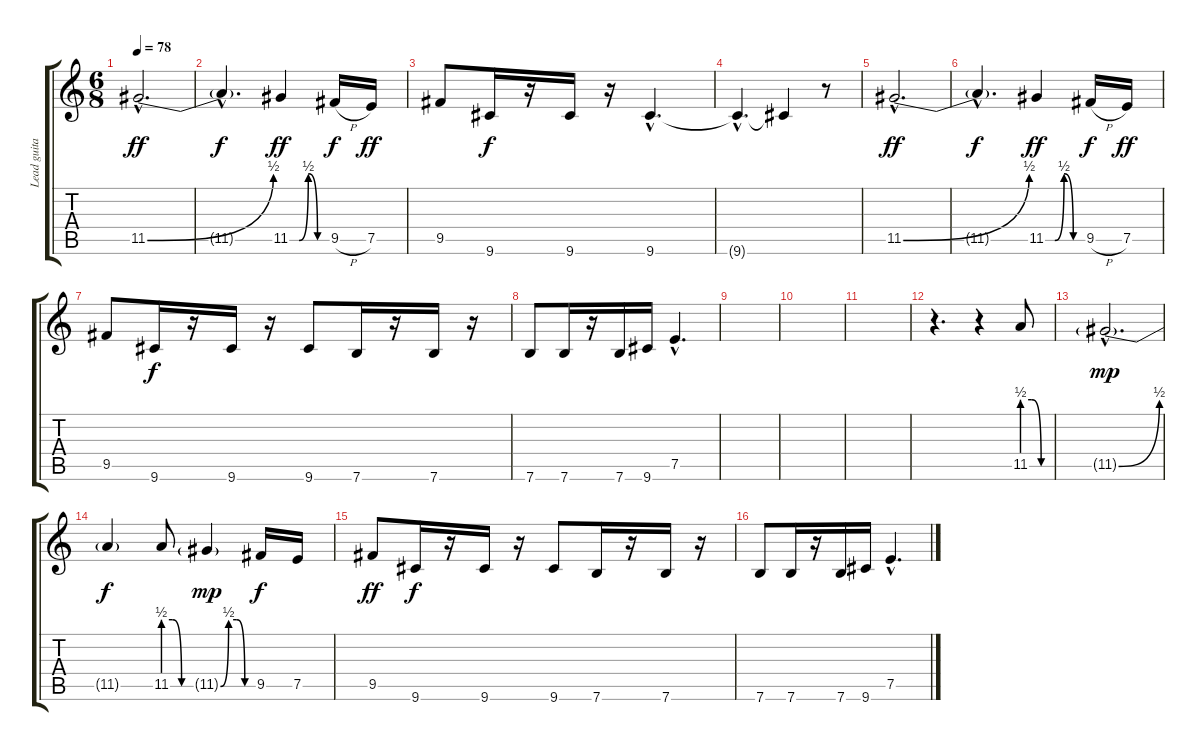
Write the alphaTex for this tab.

\track ("Lead guitar" "Lead guita") {instrument distortionguitar}
\staff {score tabs}
\tuning (E4 B3 G3 D3 A2 E2) {hide}
\ts (6 8)
\tempo 78
\clef g2
\ks c
11.5{be (bend 0 0 60 2) hac}.2{d dy ff} |
11.5{hac t}.4{d dy f} 11.5{be (custom 0 0 15 0 30 2 45 0 60 0)}.4{dy ff} 9.5{h}.16{dy f} 7.5.16{dy ff} |
9.5.8 9.6.16{dy f} r.16 9.6.16 r.16 9.6{hac}.4{d} |
9.6{hac t}.4{d} 9.6{t}.4 r.8 |
11.5{be (bend 0 0 60 2) hac}.2{d dy ff} |
11.5{hac t}.4{d dy f} 11.5{be (custom 0 0 15 0 30 2 45 0 60 0)}.4{dy ff} 9.5{h}.16{dy f} 7.5.16{dy ff} |
9.5.8 9.6.16{dy f} r.16 9.6.16 r.16 9.6.8 7.6.16 r.16 7.6.16 r.16 |
7.6.8 7.6.16 r.16 7.6.16 9.6.16 7.5{hac}.4{d} |
|
|
|
r.4{d} r.4 11.5{be (custom 0 2 20 2 40 0 60 0)}.8 |
11.5{be (bend 0 0 60 2) g hac}.2{d dy mp} |
11.5{t}.4{dy f} 11.5{be (custom 0 2 20 2 40 0 60 0)}.8 11.5{be (custom 0 0 15 2 30 2 45 0 60 0) g}.4{dy mp} 9.5.16{dy f} 7.5.16 |
9.5.8{dy ff} 9.6.16{dy f} r.16 9.6.16 r.16 9.6.8 7.6.16 r.16 7.6.16 r.16 |
7.6.8 7.6.16 r.16 7.6.16 9.6.16 7.5{hac}.4{d}
